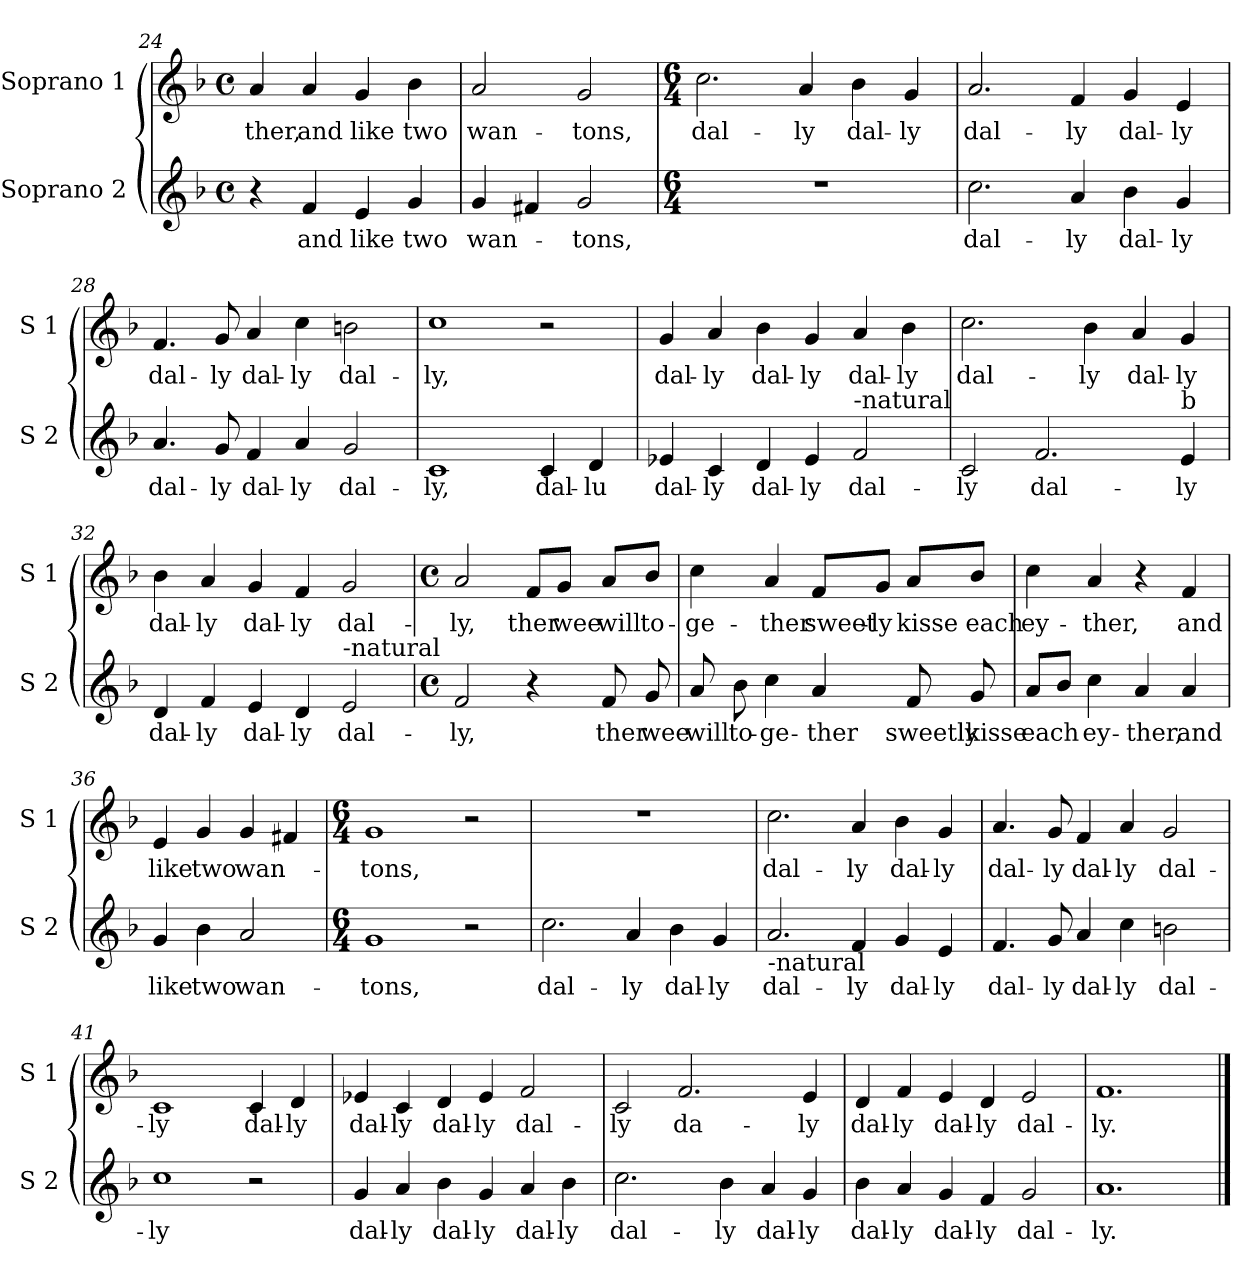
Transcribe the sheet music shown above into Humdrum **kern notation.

**kern	**text	**kern	**text
*part2	*part2	*part1	*part1
*staff2	*staff2	*staff1	*staff1
*I"Soprano 2	*	*I"Soprano 1	*
*I'S 2	*	*I'S 1	*
*clefG2	*	*clefG2	*
*k[b-]	*	*k[b-]	*
*F:	*	*F:	*
*M4/4	*	*M4/4	*
*met(c)	*	*met(c)	*
=24	=24	=24	=24
!	!	!	!LO:LY:b
4r	.	4a/	-ther,
!	!LO:LY:b	!	!LO:LY:b
4f/	and	4a/	and
!	!LO:LY:b	!	!LO:LY:b
4e/	like	4g/	like
!	!LO:LY:b	!	!LO:LY:b
4g/	two	4b-\	two
!!LO:PB:g=z
=25	=25	=25	=25
!	!LO:LY:b	!	!LO:LY:b
4g/	wan-	2a/	wan-
4f#X/	.	.	.
!	!LO:LY:b	!	!LO:LY:b
2g/	-tons,	2g/	-tons,
=26	=26	=26	=26
*M6/4	*	*M6/4	*
!	!	!	!LO:LY:b
1.r	.	2.cc\	dal-
!	!	!	!LO:LY:b
.	.	4a/	-ly
!	!	!	!LO:LY:b
.	.	4b-\	dal-
!	!	!	!LO:LY:b
.	.	4g/	-ly
=27	=27	=27	=27
!	!LO:LY:b	!	!LO:LY:b
2.cc\	dal-	2.a/	dal-
!	!LO:LY:b	!	!LO:LY:b
4a/	-ly	4f/	-ly
!	!LO:LY:b	!	!LO:LY:b
4b-\	dal-	4g/	dal-
!	!LO:LY:b	!	!LO:LY:b
4g/	-ly	4e/	-ly
=28	=28	=28	=28
!	!LO:LY:b	!	!LO:LY:b
4.a/	dal-	4.f/	dal-
!	!LO:LY:b	!	!LO:LY:b
8g/	-ly	8g/	-ly
!	!LO:LY:b	!	!LO:LY:b
4f/	dal-	4a/	dal-
!	!LO:LY:b	!	!LO:LY:b
4a/	-ly	4cc\	-ly
!	!LO:LY:b	!	!LO:LY:b
2g/	dal-	2bn\	dal-
=29	=29	=29	=29
!	!LO:LY:b	!	!LO:LY:b
1c	-ly,	1cc	-ly,
!	!LO:LY:b	!	!
4c/	dal-	2r	.
!	!LO:LY:b	!	!
4d/	-lu	.	.
!!LO:LB:g=z
=30	=30	=30	=30
!	!LO:LY:b	!	!LO:LY:b
4e-X/	dal-	4g/	dal-
!	!LO:LY:b	!	!LO:LY:b
4c/	-ly	4a/	-ly
!	!LO:LY:b	!	!LO:LY:b
4d/	dal-	4b-\	dal-
!	!LO:LY:b	!	!LO:LY:b
4e-/	-ly	4g/	-ly
!LO:TX:a:t=-natural	!	!	!
!	!LO:LY:b	!	!LO:LY:b
2f/	dal-	4a/	dal-
!	!	!	!LO:LY:b
.	.	4b-\	-ly
=31	=31	=31	=31
!	!LO:LY:b	!	!LO:LY:b
2c/	-ly	2.cc\	dal-
!	!LO:LY:b	!	!
2.f/	dal-	.	.
!	!	!	!LO:LY:b
.	.	4b-\	-ly
!	!	!	!LO:LY:b
.	.	4a/	dal-
!LO:TX:a:t=b	!	!	!
!	!LO:LY:b	!	!LO:LY:b
4e/	-ly	4g/	-ly
=32	=32	=32	=32
!	!LO:LY:b	!	!LO:LY:b
4d/	dal-	4b-\	dal-
!	!LO:LY:b	!	!LO:LY:b
4f/	-ly	4a/	-ly
!	!LO:LY:b	!	!LO:LY:b
4e/	dal-	4g/	dal-
!	!LO:LY:b	!	!LO:LY:b
4d/	-ly	4f/	-ly
!LO:TX:a:t=-natural	!	!	!
!	!LO:LY:b	!	!LO:LY:b
2e/	dal-	2g/	dal-
=33	=33	=33	=33
*M4/4	*	*M4/4	*
*met(c)	*	*met(c)	*
!	!LO:LY:b	!	!LO:LY:b
2f/	-ly,	2a/	-ly,
!	!	!	!LO:LY:b
4r	.	8f/L	ther
!	!	!	!LO:LY:b
.	.	8g/J	wee
!	!LO:LY:b	!	!LO:LY:b
8f/	ther	8a/L	will
!	!LO:LY:b	!	!LO:LY:b
8g/	wee	8b-/J	to-
!!LO:LB:g=z
=34	=34	=34	=34
!	!LO:LY:b	!	!LO:LY:b
8a/	will	4cc\	-ge-
!	!LO:LY:b	!	!
8b-\	to-	.	.
!	!LO:LY:b	!	!LO:LY:b
4cc\	-ge-	4a/	-ther
!	!LO:LY:b	!	!LO:LY:b
4a/	-ther	8f/L	sweet-
!	!	!	!LO:LY:b
.	.	8g/J	-ly
!	!LO:LY:b	!	!LO:LY:b
8f/	sweetly	8a/L	kisse
!	!LO:LY:b	!	!LO:LY:b
8g/	kisse	8b-/J	each
=35	=35	=35	=35
!	!LO:LY:b	!	!LO:LY:b
8a/L	each	4cc\	ey-
8b-/J	.	.	.
!	!LO:LY:b	!	!LO:LY:b
4cc\	ey-	4a/	-ther,
!	!LO:LY:b	!	!
4a/	-ther,	4r	.
!	!LO:LY:b	!	!LO:LY:b
4a/	and	4f/	and
=36	=36	=36	=36
!	!LO:LY:b	!	!LO:LY:b
4g/	like	4e/	like
!	!LO:LY:b	!	!LO:LY:b
4b-\	two	4g/	two
!	!LO:LY:b	!	!LO:LY:b
2a/	wan-	4g/	wan-
.	.	4f#X/	.
=37	=37	=37	=37
*M6/4	*	*M6/4	*
!	!LO:LY:b	!	!LO:LY:b
1g	-tons,	1g	-tons,
2r	.	2r	.
!!LO:LB:g=z
=38	=38	=38	=38
!	!LO:LY:b	!	!
2.cc\	dal-	1.r	.
!	!LO:LY:b	!	!
4a/	-ly	.	.
!	!LO:LY:b	!	!
4b-\	dal-	.	.
!	!LO:LY:b	!	!
4g/	-ly	.	.
=39	=39	=39	=39
!LO:TX:b:t=-natural	!	!	!
!	!LO:LY:b	!	!LO:LY:b
2.a/	dal-	2.cc\	dal-
!	!LO:LY:b	!	!LO:LY:b
4f/	-ly	4a/	-ly
!	!LO:LY:b	!	!LO:LY:b
4g/	dal-	4b-\	dal-
!	!LO:LY:b	!	!LO:LY:b
4e/	-ly	4g/	-ly
=40	=40	=40	=40
!	!LO:LY:b	!	!LO:LY:b
4.f/	dal-	4.a/	dal-
!	!LO:LY:b	!	!LO:LY:b
8g/	-ly	8g/	-ly
!	!LO:LY:b	!	!LO:LY:b
4a/	dal-	4f/	dal-
!	!LO:LY:b	!	!LO:LY:b
4cc\	-ly	4a/	-ly
!	!LO:LY:b	!	!LO:LY:b
2bn\	dal-	2g/	dal-
=41	=41	=41	=41
!	!LO:LY:b	!	!LO:LY:b
1cc	-ly	1c	-ly
!	!	!	!LO:LY:b
2r	.	4c/	dal-
!	!	!	!LO:LY:b
.	.	4d/	-ly
!!LO:LB:g=z
=42	=42	=42	=42
!	!LO:LY:b	!	!LO:LY:b
4g/	dal-	4e-X/	dal-
!	!LO:LY:b	!	!LO:LY:b
4a/	-ly	4c/	-ly
!	!LO:LY:b	!	!LO:LY:b
4b-\	dal-	4d/	dal-
!	!LO:LY:b	!	!LO:LY:b
4g/	-ly	4e-/	-ly
!	!LO:LY:b	!	!LO:LY:b
4a/	dal-	2f/	dal-
!	!LO:LY:b	!	!
4b-\	-ly	.	.
=43	=43	=43	=43
!	!LO:LY:b	!	!LO:LY:b
2.cc\	dal-	2c/	-ly
!	!	!	!LO:LY:b
.	.	2.f/	da-
!	!LO:LY:b	!	!
4b-\	-ly	.	.
!	!LO:LY:b	!	!
4a/	dal-	.	.
!	!LO:LY:b	!	!LO:LY:b
4g/	-ly	4e/	-ly
=44	=44	=44	=44
!	!LO:LY:b	!	!LO:LY:b
4b-\	dal-	4d/	dal-
!	!LO:LY:b	!	!LO:LY:b
4a/	-ly	4f/	-ly
!	!LO:LY:b	!	!LO:LY:b
4g/	dal-	4e/	dal-
!	!LO:LY:b	!	!LO:LY:b
4f/	-ly	4d/	-ly
!	!LO:LY:b	!	!LO:LY:b
2g/	dal-	2e/	dal-
=45	=45	=45	=45
!	!LO:LY:b	!	!LO:LY:b
1.a	-ly.	1.f	-ly.
==	==	==	==
*-	*-	*-	*-
